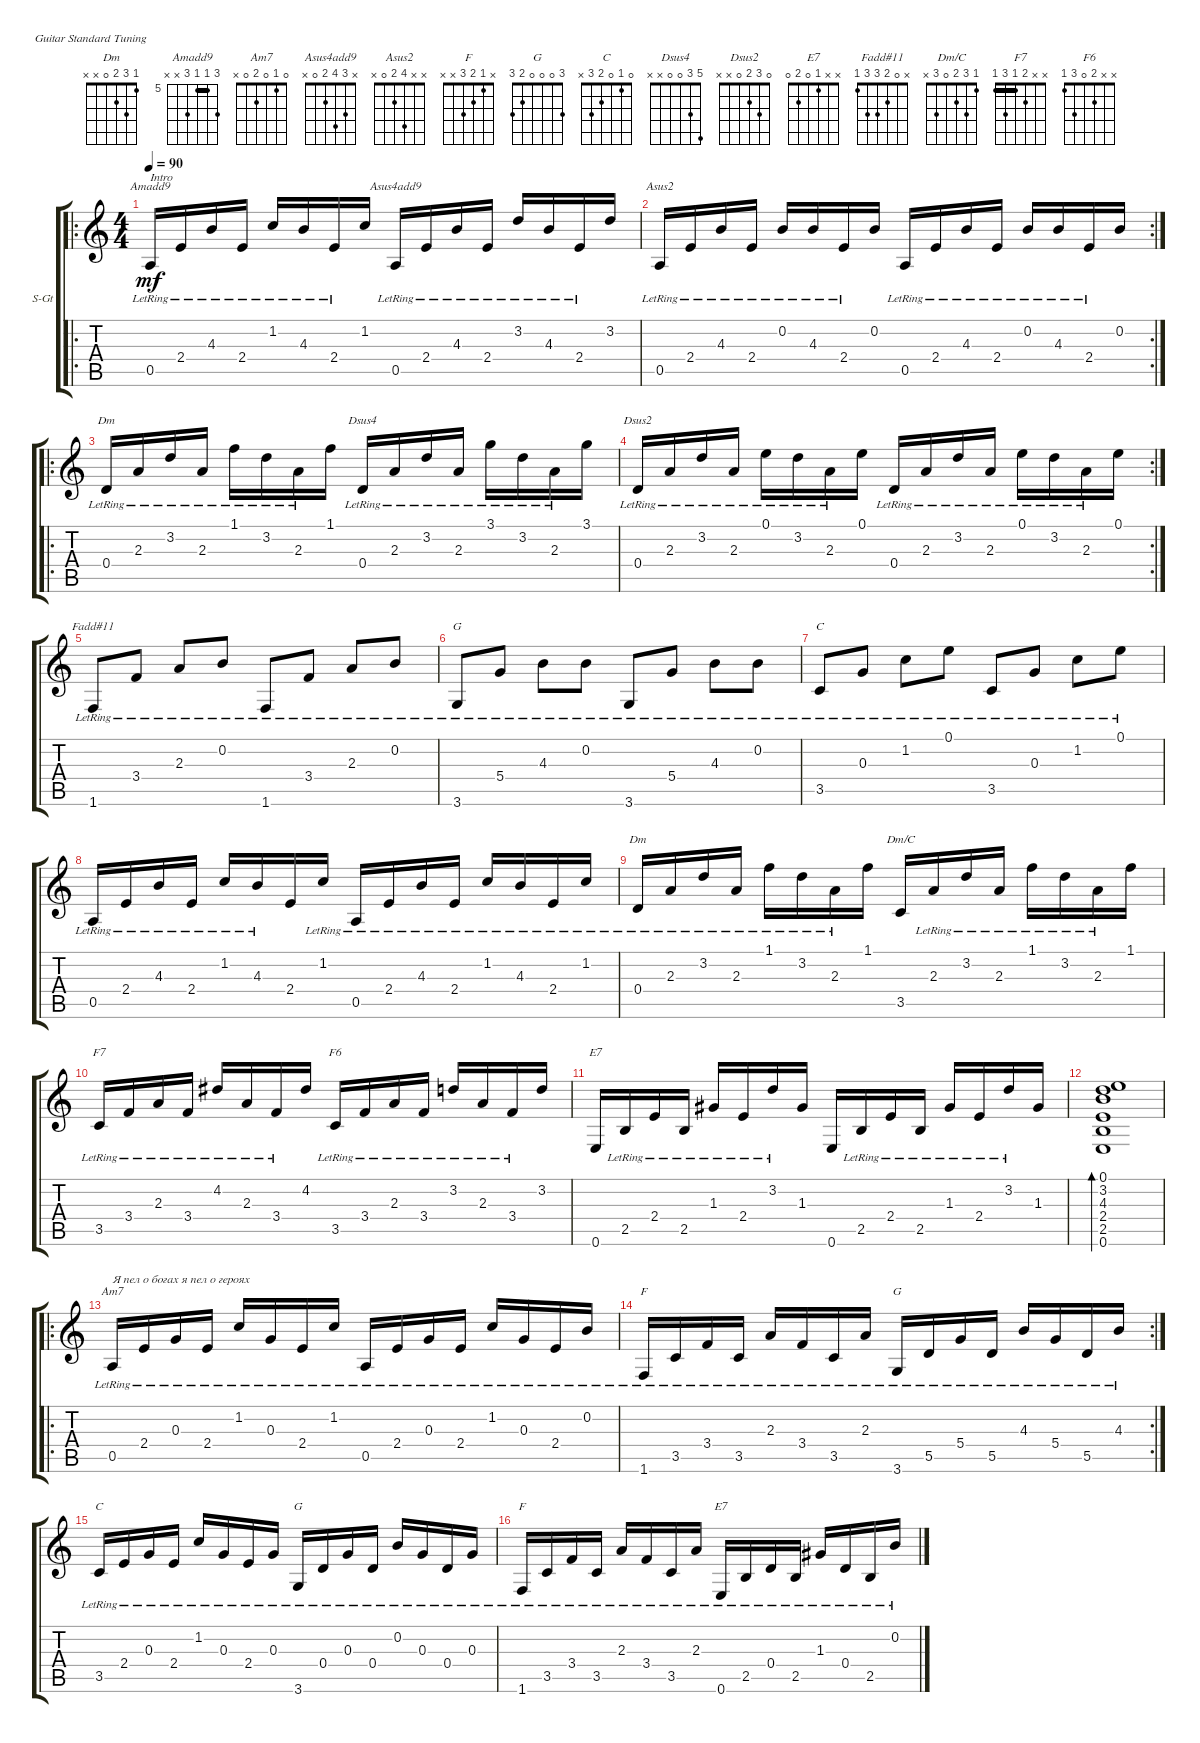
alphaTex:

\defaultSystemsLayout 4
\bracketExtendMode groupsimilarinstruments
\firstSystemTrackNameOrientation horizontal
\otherSystemsTrackNameOrientation horizontal
\track ("Steel Guitar" "S-Gt") {instrument acousticguitarsteel}
\staff {score tabs}
\tuning (E4 B3 G3 D3 A2 E2)
\chord ("Dm" 1 3 2 0 x x)
\chord ("Amadd9" 7 5 5 7 x x) {firstfret 5 barre 5}
\chord ("Am7" 0 1 0 2 0 x)
\chord ("Asus4add9" x 3 4 2 0 x)
\chord ("Asus2" x x 4 2 0 x)
\chord ("F" x 1 2 3 x x)
\chord ("G" 3 3 4 5 5 3) {barre (3 3)}
\chord ("C" 0 1 0 2 3 x)
\chord ("Dsus4" 5 3 0 0 x x)
\chord ("G" 3 0 0 0 2 3)
\chord ("Dsus2" 0 3 2 0 x x)
\chord ("E7" 4 3 4 2 x x)
\chord ("Fadd#11" x 0 2 3 3 1)
\chord ("Dm/C" 1 3 2 0 3 x)
\chord ("F7" x x 2 1 3 1) {barre 1}
\chord ("F6" x x 2 0 3 1)
\chord ("E7" x x 1 0 2 0)
\ro
\ts (4 4)
\tempo 90
\clef g2
\scale
0.537603
\ks c
0.5{lr}.16{ch "Amadd9" txt "Intro" dy mf instrument acousticguitarsteel} 2.4{lr}.16 4.3{lr}.16 2.4{lr}.16 1.2{lr}.16 4.3{lr}.16 2.4{lr}.16 1.2.16 0.5{lr}.16{ch "Asus4add9"} 2.4{lr}.16 4.3{lr}.16 2.4{lr}.16 3.2{lr}.16 4.3{lr}.16 2.4{lr}.16 3.2.16 |
\rc 2
\scale
0.46234 0.5{lr}.16{ch "Asus2"} 2.4{lr}.16 4.3{lr}.16 2.4{lr}.16 0.2{lr}.16 4.3{lr}.16 2.4{lr}.16 0.2.16 0.5{lr}.16 2.4{lr}.16 4.3{lr}.16 2.4{lr}.16 0.2{lr}.16 4.3{lr}.16 2.4{lr}.16 0.2.16 |
\ro
\scale
0.518241 0.4{lr}.16{ch "Dm"} 2.3{lr}.16 3.2{lr}.16 2.3{lr}.16 1.1{lr}.16 3.2{lr}.16 2.3{lr}.16 1.1.16 0.4{lr}.16{ch "Dsus4"} 2.3{lr}.16 3.2{lr}.16 2.3{lr}.16 3.1{lr}.16 3.2{lr}.16 2.3{lr}.16 3.1.16 |
\rc 2
\scale
0.481733 0.4{lr}.16{ch "Dsus2"} 2.3{lr}.16 3.2{lr}.16 2.3{lr}.16 0.1{lr}.16 3.2{lr}.16 2.3{lr}.16 0.1.16 0.4{lr}.16 2.3{lr}.16 3.2{lr}.16 2.3{lr}.16 0.1{lr}.16 3.2{lr}.16 2.3{lr}.16 0.1.16 |
\scale
0.519879 1.6{lr}.8{ch "Fadd#11"} 3.4{lr}.8 2.3{lr}.8 0.2{lr}.8 1.6{lr}.8 3.4{lr}.8 2.3{lr}.8 0.2{lr}.8 |
\scale
0.480057 3.6{lr}.8{ch "G"} 5.4{lr}.8 4.3{lr}.8 0.2{lr}.8 3.6{lr}.8 5.4{lr}.8 4.3{lr}.8 0.2{lr}.8 |
\scale
0.506472 3.5{lr}.8{ch "C"} 0.3{lr}.8 1.2{lr}.8 0.1{lr}.8 3.5{lr}.8 0.3{lr}.8 1.2{lr}.8 0.1{lr}.8 |
\scale
0.493634 0.5{lr}.16 2.4{lr}.16 4.3{lr}.16 2.4{lr}.16 1.2{lr}.16 4.3{lr}.16 2.4.16 1.2{lr}.16 0.5{lr}.16 2.4{lr}.16 4.3{lr}.16 2.4{lr}.16 1.2{lr}.16 4.3{lr}.16 2.4{lr}.16 1.2{lr}.16 |
\scale
0.50733 0.4{lr}.16{ch "Dm"} 2.3{lr}.16 3.2{lr}.16 2.3{lr}.16 1.1{lr}.16 3.2{lr}.16 2.3{lr}.16 1.1.16 3.5.16{ch "Dm/C"} 2.3{lr}.16 3.2{lr}.16 2.3{lr}.16 1.1{lr}.16 3.2{lr}.16 2.3{lr}.16 1.1.16 |
\scale
0.492893 3.5{lr}.16{ch "F7"} 3.4{lr}.16 2.3{lr}.16 3.4{lr}.16 4.2{lr}.16 2.3{lr}.16 3.4{lr}.16 4.2.16 3.5{lr}.16{ch "F6"} 3.4{lr}.16 2.3{lr}.16 3.4{lr}.16 3.2{lr}.16 2.3{lr}.16 3.4{lr}.16 3.2.16 |
\scale
0.50834 0.6.16{ch "E7"} 2.5{lr}.16 2.4{lr}.16 2.5{lr}.16 1.3{lr}.16 2.4{lr}.16 3.2{lr}.16 1.3.16 0.6.16 2.5{lr}.16 2.4{lr}.16 2.5{lr}.16 1.3{lr}.16 2.4{lr}.16 3.2{lr}.16 1.3.16 |
\scale
0.487696 (0.6 2.5 2.4 4.3 3.2 0.1).1{bd 464} |
\ro
\scale
0.509675 0.5{lr}.16{ch "Am7" txt "Я пел о богах я пел о героях"} 2.4{lr}.16 0.3{lr}.16 2.4{lr}.16 1.2{lr}.16 0.3{lr}.16 2.4{lr}.16 1.2{lr}.16 0.5{lr}.16 2.4{lr}.16 0.3{lr}.16 2.4{lr}.16 1.2{lr}.16 0.3{lr}.16 2.4{lr}.16 0.2{lr}.16 |
\rc 2
\scale
0.490284 1.6{lr}.16{ch "F"} 3.5{lr}.16 3.4{lr}.16 3.5{lr}.16 2.3{lr}.16 3.4{lr}.16 3.5{lr}.16 2.3{lr}.16 3.6{lr}.16{ch "G"} 5.5{lr}.16 5.4{lr}.16 5.5{lr}.16 4.3{lr}.16 5.4{lr}.16 5.5{lr}.16 4.3{lr}.16 |
\scale
0.511617 3.5{lr}.16{ch "C"} 2.4{lr}.16 0.3{lr}.16 2.4{lr}.16 1.2{lr}.16 0.3{lr}.16 2.4{lr}.16 0.3{lr}.16 3.6{lr}.16{ch "G"} 0.4{lr}.16 0.3{lr}.16 0.4{lr}.16 0.2{lr}.16 0.3{lr}.16 0.4{lr}.16 0.3{lr}.16 |
\scale
0.488619 1.6{lr}.16{ch "F"} 3.5{lr}.16 3.4{lr}.16 3.5{lr}.16 2.3{lr}.16 3.4{lr}.16 3.5{lr}.16 2.3{lr}.16 0.6{lr}.16{ch "E7"} 2.5{lr}.16 0.4{lr}.16 2.5{lr}.16 1.3{lr}.16 0.4{lr}.16 2.5{lr}.16 0.2{lr}.16
